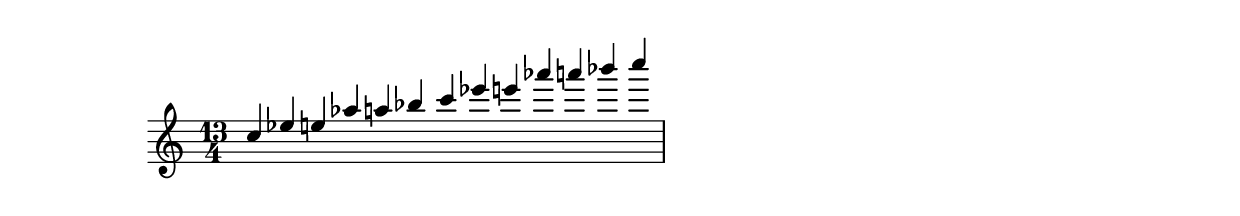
\version "2.18.2" \score { \new Staff << \new Voice { \set midiInstrument = #"piano" \voiceOne
 \key c \major \time 13/4
\override Voice.TextScript.font-size = #-4
 { c'' ees'' e'' aes'' a'' bes'' c''' ees''' e''' aes''' a''' bes''' c''''  } 
 } >> \layout { } \midi { \context { \Staff \remove "Staff_performer" }
\context { \Voice \consists "Staff_performer" } \tempo 2 = 60 } }
\paper{oddHeaderMarkup = ##f oddFooterMarkup = ##f}
